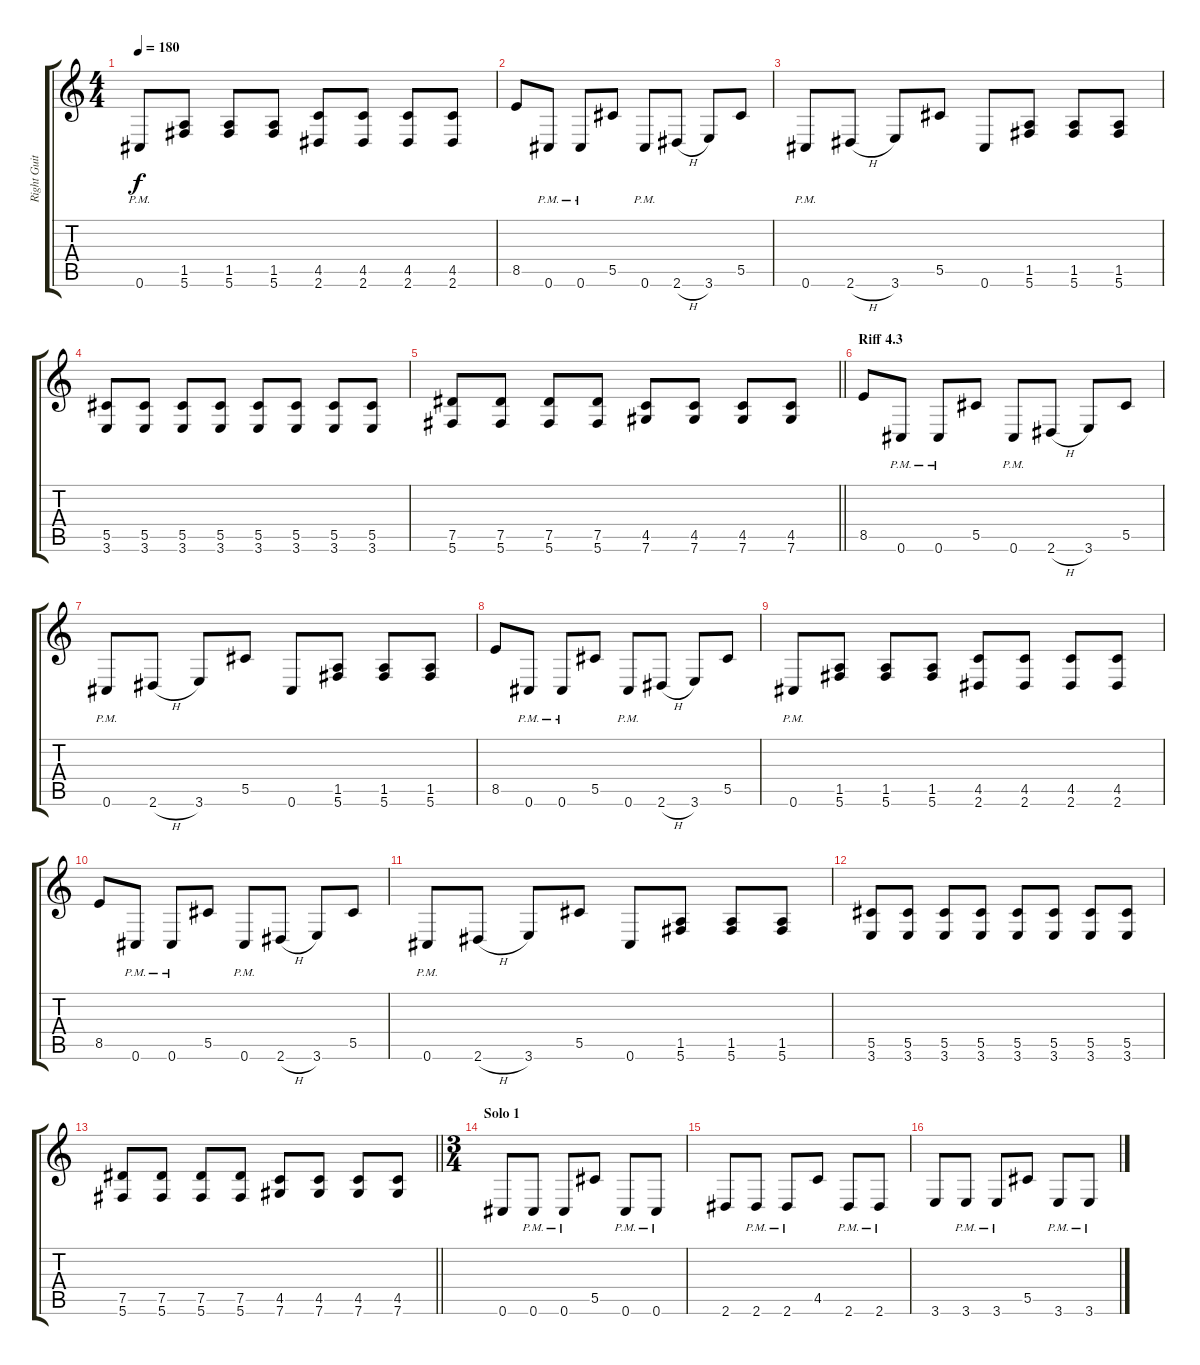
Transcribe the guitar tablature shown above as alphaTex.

\track ("Right Guitar" "Right Guit") {instrument overdrivenguitar}
\staff {score tabs}
\tuning (Eb4 Bb3 Gb3 Db3 Ab2 Db2) {hide}
\ts (4 4)
\tempo 180
\clef g2
\ks c
0.6{pm}.8{dy f} (1.5 5.6).8 (1.5 5.6).8 (1.5 5.6).8 (4.5 2.6).8 (4.5 2.6).8 (4.5 2.6).8 (4.5 2.6).8 |
8.5.8 0.6{pm}.8 0.6{pm}.8 5.5.8 0.6{pm}.8 2.6{h}.8 3.6.8 5.5.8 |
0.6{pm}.8 2.6{h}.8 3.6.8 5.5.8 0.6.8 (1.5 5.6).8 (1.5 5.6).8 (1.5 5.6).8 |
(5.5 3.6).8 (5.5 3.6).8 (5.5 3.6).8 (5.5 3.6).8 (5.5 3.6).8 (5.5 3.6).8 (5.5 3.6).8 (5.5 3.6).8 |
\barLineRight lightlight
(7.5 5.6).8 (7.5 5.6).8 (7.5 5.6).8 (7.5 5.6).8 (4.5 7.6).8 (4.5 7.6).8 (4.5 7.6).8 (4.5 7.6).8 |
\section ("" "Riff 4.3")
8.5.8 0.6{pm}.8 0.6{pm}.8 5.5.8 0.6{pm}.8 2.6{h}.8 3.6.8 5.5.8 |
0.6{pm}.8 2.6{h}.8 3.6.8 5.5.8 0.6.8 (1.5 5.6).8 (1.5 5.6).8 (1.5 5.6).8 |
8.5.8 0.6{pm}.8 0.6{pm}.8 5.5.8 0.6{pm}.8 2.6{h}.8 3.6.8 5.5.8 |
0.6{pm}.8 (1.5 5.6).8 (1.5 5.6).8 (1.5 5.6).8 (4.5 2.6).8 (4.5 2.6).8 (4.5 2.6).8 (4.5 2.6).8 |
8.5.8 0.6{pm}.8 0.6{pm}.8 5.5.8 0.6{pm}.8 2.6{h}.8 3.6.8 5.5.8 |
0.6{pm}.8 2.6{h}.8 3.6.8 5.5.8 0.6.8 (1.5 5.6).8 (1.5 5.6).8 (1.5 5.6).8 |
(5.5 3.6).8 (5.5 3.6).8 (5.5 3.6).8 (5.5 3.6).8 (5.5 3.6).8 (5.5 3.6).8 (5.5 3.6).8 (5.5 3.6).8 |
\barLineRight lightlight
(7.5 5.6).8 (7.5 5.6).8 (7.5 5.6).8 (7.5 5.6).8 (4.5 7.6).8 (4.5 7.6).8 (4.5 7.6).8 (4.5 7.6).8 |
\ts (3 4)
\section ("" "Solo 1")
0.6.8 0.6{pm}.8 0.6{pm}.8 5.5.8 0.6{pm}.8 0.6{pm}.8 |
2.6.8 2.6{pm}.8 2.6{pm}.8 4.5.8 2.6{pm}.8 2.6{pm}.8 |
3.6.8 3.6{pm}.8 3.6{pm}.8 5.5.8 3.6{pm}.8 3.6{pm}.8
